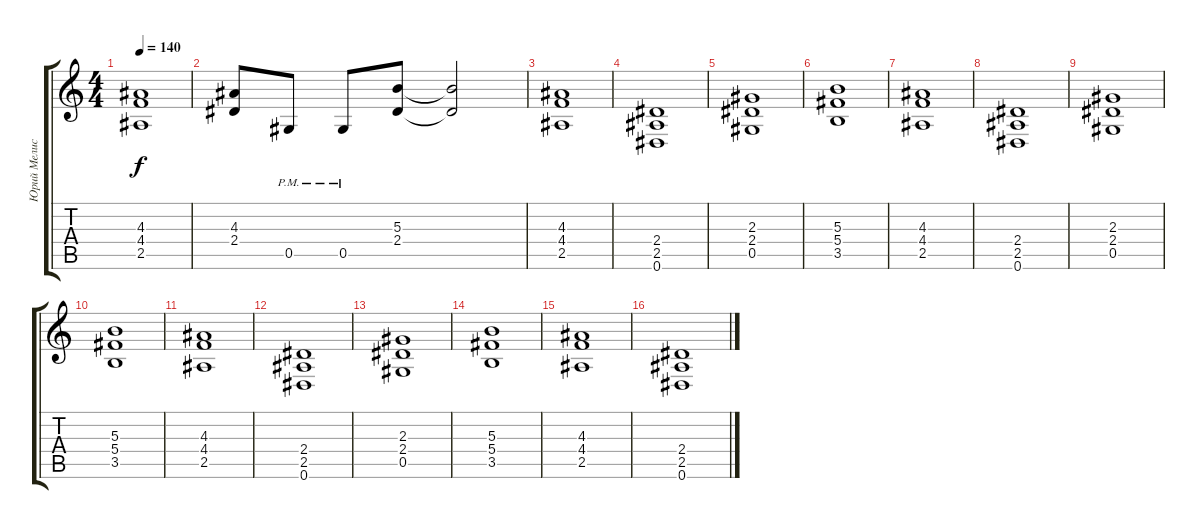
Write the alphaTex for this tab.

\track ("Юрий Мелисов" "Юрий Мелис") {instrument distortionguitar}
\staff {score tabs}
\tuning (Eb4 Bb3 Gb3 Db3 Ab2 Eb2) {hide}
\ts (4 4)
\tempo 140
\clef g2
\ks c
(4.3 4.4 2.5).1{dy f} |
(4.3 2.4).8 0.5{pm}.8 0.5{pm}.8 (5.3 2.4).8 (5.3{t} 2.4{t}).2 |
(4.3 4.4 2.5).1 |
(2.4 2.5 0.6).1{balance 8} |
(2.3 2.4 0.5).1 |
(5.3 5.4 3.5).1 |
(4.3 4.4 2.5).1 |
(2.4 2.5 0.6).1 |
(2.3 2.4 0.5).1 |
(5.3 5.4 3.5).1 |
(4.3 4.4 2.5).1 |
(2.4 2.5 0.6).1 |
(2.3 2.4 0.5).1 |
(5.3 5.4 3.5).1 |
(4.3 4.4 2.5).1 |
(2.4 2.5 0.6).1
